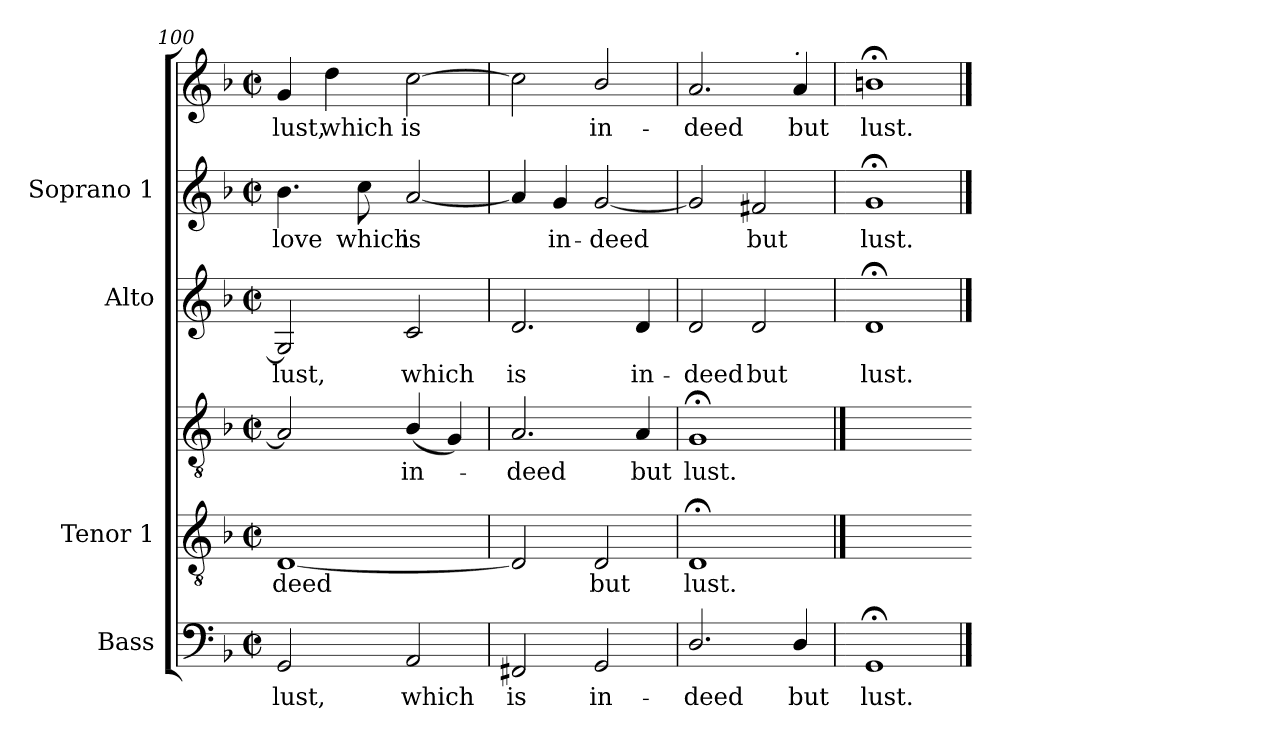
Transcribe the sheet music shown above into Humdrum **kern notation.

**kern	**text	**kern	**text	**kern	**text	**kern	**text	**kern	**text	**kern	**text
*part4	*part4	*part3	*part3	*part3	*part3	*part2	*part2	*part1	*part1	*part1	*part1
*staff6	*staff6	*staff5	*staff5	*staff4	*staff4	*staff3	*staff3	*staff2	*staff2	*staff1	*staff1
*I"Bass	*	*I"Tenor 1	*	*	*	*I"Alto	*	*I"Soprano 1	*	*	*
*I'B	*	*I'T	*	*	*	*I'A	*	*I'S	*	*	*
*clefF4	*	*clefGv2	*	*clefGv2	*	*clefG2	*	*clefG2	*	*clefG2	*
*k[b-]	*	*k[b-]	*	*k[b-]	*	*k[b-]	*	*k[b-]	*	*k[b-]	*
*F:	*	*F:	*	*F:	*	*F:	*	*F:	*	*F:	*
*M2/2	*	*M2/2	*	*M2/2	*	*M2/2	*	*M2/2	*	*M2/2	*
*met(c|)	*	*met(c|)	*	*met(c|)	*	*met(c|)	*	*met(c|)	*	*met(c|)	*
=100	=100	=100	=100	=100	=100	=100	=100	=100	=100	=100	=100
!	!LO:LY:b	!	!LO:LY:b	!	!	!	!LO:LY:b	!	!LO:LY:b	!	!LO:LY:b
2GG	lust,	[1D	deed	2A]	.	2G]	lust,	4.b-	love	4g	lust,
!	!	!	!	!	!	!	!	!	!	!	!LO:LY:b
.	.	.	.	.	.	.	.	.	.	4dd	which
!	!	!	!	!	!	!	!	!	!LO:LY:b	!	!
.	.	.	.	.	.	.	.	8cc	which	.	.
!	!LO:LY:b	!	!	!	!LO:LY:b	!	!LO:LY:b	!	!LO:LY:b	!	!LO:LY:b
2AA	which	.	.	(<4B-/	-in-	2c	which	[2a	is	[2cc	is
.	.	.	.	4G)	.	.	.	.	.	.	.
=101	=101	=101	=101	=101	=101	=101	=101	=101	=101	=101	=101
!	!LO:LY:b	!	!	!	!LO:LY:b	!	!LO:LY:b	!	!	!	!
2FF#X	is	2D]	.	2.A	deed	2.d	is	4a]	.	2cc]	.
!	!	!	!	!	!	!	!	!	!LO:LY:b	!	!
.	.	.	.	.	.	.	.	4g	-in-	.	.
!	!LO:LY:b	!	!LO:LY:b	!	!	!	!	!	!LO:LY:b	!	!LO:LY:b
2GG	in-	2D	but	.	.	.	.	[2g	-deed	2b-/	in-
!	!	!	!	!	!LO:LY:b	!	!LO:LY:b	!	!	!	!
.	.	.	.	4A	but	4d	in-	.	.	.	.
=102	=102	=102	=102	=102	=102	=102	=102	=102	=102	=102	=102
!	!LO:LY:b	!	!LO:LY:b	!	!LO:LY:b	!	!LO:LY:b	!	!	!	!LO:LY:b
2.D/	-deed	1D;<	lust.	1G;<	lust.	2d	-deed	2g]	.	2.a	deed
!	!	!	!	!	!	!	!LO:LY:b	!	!LO:LY:b	!	!
.	.	.	.	.	.	2d	but	2f#X	but	.	.
!	!	!	!	!	!	!	!	!	!	!LO:TX:a:i:t=.	!
!	!LO:LY:b	!	!	!	!	!	!	!	!	!	!LO:LY:b
4D/	but	.	.	.	.	.	.	.	.	4a	but
=103	=103	==103	=103	==103	=103	=103	=103	=103	=103	=103	=103
!	!LO:LY:b	!	!	!	!	!	!LO:LY:b	!	!LO:LY:b	!	!LO:LY:b
1GG;<	lust.	1ryy	.	1ryy	.	1d;<	lust.	1g;<	lust.	1bn;<	lust.
==	==	=	==	=	==	==	==	==	==	==	==
*-	*-	*-	*-	*-	*-	*-	*-	*-	*-	*-	*-
